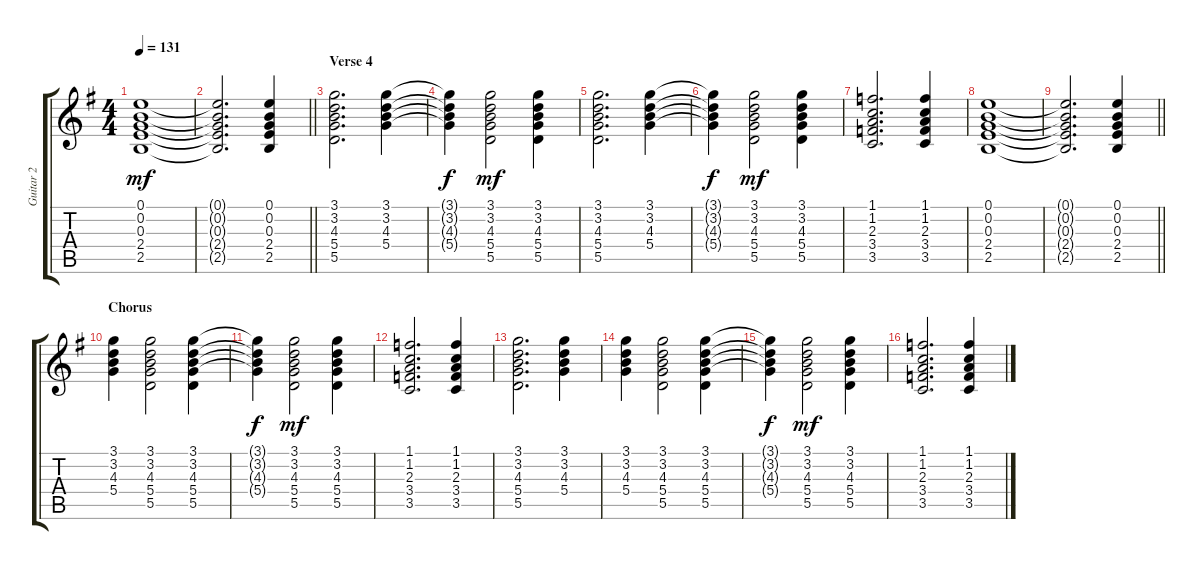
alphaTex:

\track ("Guitar 2" "Guitar 2") {instrument distortionguitar}
\staff {score tabs}
\tuning (E4 B3 G3 D3 A2 E2) {hide}
\ts (4 4)
\tempo 131
\clef g2
\ks g
(0.1 0.2 0.3 2.4 2.5).1{dy mf} |
\barLineRight lightlight
(0.1{t} 0.2{t} 0.3{t} 2.4{t} 2.5{t}).2{d} (0.1 0.2 0.3 2.4 2.5).4 |
\section ("" "Verse 4")
(3.1 3.2 4.3 5.4 5.5).2{d} (3.1 3.2 4.3 5.4).4 |
(3.1{t} 3.2{t} 4.3{t} 5.4{t}).4{dy f} (3.1 3.2 4.3 5.4 5.5).2{dy mf} (3.1 3.2 4.3 5.4 5.5).4 |
(3.1 3.2 4.3 5.4 5.5).2{d} (3.1 3.2 4.3 5.4).4 |
(3.1{t} 3.2{t} 4.3{t} 5.4{t}).4{dy f} (3.1 3.2 4.3 5.4 5.5).2{dy mf} (3.1 3.2 4.3 5.4 5.5).4 |
(1.1 1.2 2.3 3.4 3.5).2{d} (1.1 1.2 2.3 3.4 3.5).4 |
(0.1 0.2 0.3 2.4 2.5).1 |
\barLineRight lightlight
(0.1{t} 0.2{t} 0.3{t} 2.4{t} 2.5{t}).2{d} (0.1 0.2 0.3 2.4 2.5).4 |
\section ("" "Chorus")
(3.1 3.2 4.3 5.4).4 (3.1 3.2 4.3 5.4 5.5).2 (3.1 3.2 4.3 5.4 5.5).4 |
(3.1{t} 3.2{t} 4.3{t} 5.4{t}).4{dy f} (3.1 3.2 4.3 5.4 5.5).2{dy mf} (3.1 3.2 4.3 5.4 5.5).4 |
(1.1 1.2 2.3 3.4 3.5).2{d} (1.1 1.2 2.3 3.4 3.5).4 |
(3.1 3.2 4.3 5.4 5.5).2{d} (3.1 3.2 4.3 5.4).4 |
(3.1 3.2 4.3 5.4).4 (3.1 3.2 4.3 5.4 5.5).2 (3.1 3.2 4.3 5.4 5.5).4 |
(3.1{t} 3.2{t} 4.3{t} 5.4{t}).4{dy f} (3.1 3.2 4.3 5.4 5.5).2{dy mf} (3.1 3.2 4.3 5.4 5.5).4 |
(1.1 1.2 2.3 3.4 3.5).2{d} (1.1 1.2 2.3 3.4 3.5).4
